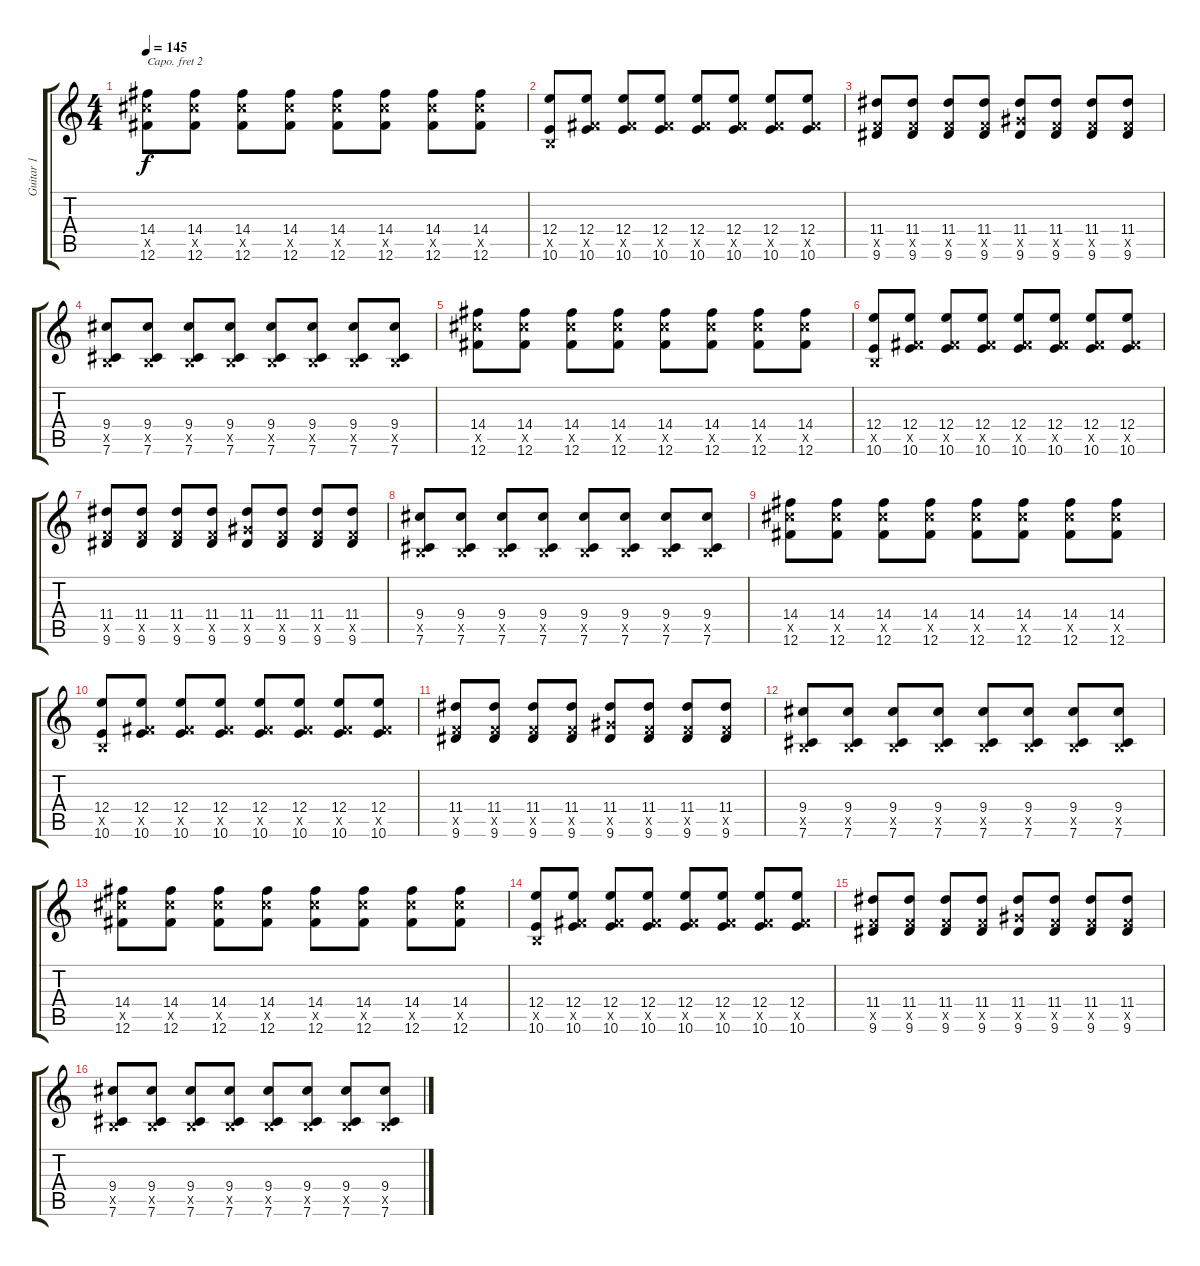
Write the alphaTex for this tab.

\track ("Guitar 1" "Guitar 1") {instrument electricguitarjazz}
\staff {score tabs}
\capo 2
\tuning (E4 B3 G3 D3 A2 E2) {hide}
\ts (4 4)
\tempo 145
\clef g2
\ks c
(14.4 14.5{x} 12.6).8{dy f} (14.4 14.5{x} 12.6).8 (14.4 14.5{x} 12.6).8 (14.4 14.5{x} 12.6).8 (14.4 14.5{x} 12.6).8 (14.4 14.5{x} 12.6).8 (14.4 14.5{x} 12.6).8 (14.4 14.5{x} 12.6).8 |
(12.4 0.5{x} 10.6).8 (12.4 7.5{x} 10.6).8 (12.4 7.5{x} 10.6).8 (12.4 7.5{x} 10.6).8 (12.4 7.5{x} 10.6).8 (12.4 7.5{x} 10.6).8 (12.4 7.5{x} 10.6).8 (12.4 7.5{x} 10.6).8 |
(11.4 6.5{x} 9.6).8 (11.4 6.5{x} 9.6).8 (11.4 6.5{x} 9.6).8 (11.4 6.5{x} 9.6).8 (11.4 9.5{x} 9.6).8 (11.4 6.5{x} 9.6).8 (11.4 6.5{x} 9.6).8 (11.4 6.5{x} 9.6).8 |
(9.4 0.5{x} 7.6).8 (9.4 0.5{x} 7.6).8 (9.4 0.5{x} 7.6).8 (9.4 0.5{x} 7.6).8 (9.4 0.5{x} 7.6).8 (9.4 0.5{x} 7.6).8 (9.4 0.5{x} 7.6).8 (9.4 0.5{x} 7.6).8 |
(14.4 14.5{x} 12.6).8 (14.4 14.5{x} 12.6).8 (14.4 14.5{x} 12.6).8 (14.4 14.5{x} 12.6).8 (14.4 14.5{x} 12.6).8 (14.4 14.5{x} 12.6).8 (14.4 14.5{x} 12.6).8 (14.4 14.5{x} 12.6).8 |
(12.4 0.5{x} 10.6).8 (12.4 7.5{x} 10.6).8 (12.4 7.5{x} 10.6).8 (12.4 7.5{x} 10.6).8 (12.4 7.5{x} 10.6).8 (12.4 7.5{x} 10.6).8 (12.4 7.5{x} 10.6).8 (12.4 7.5{x} 10.6).8 |
(11.4 6.5{x} 9.6).8 (11.4 6.5{x} 9.6).8 (11.4 6.5{x} 9.6).8 (11.4 6.5{x} 9.6).8 (11.4 9.5{x} 9.6).8 (11.4 6.5{x} 9.6).8 (11.4 6.5{x} 9.6).8 (11.4 6.5{x} 9.6).8 |
(9.4 0.5{x} 7.6).8 (9.4 0.5{x} 7.6).8 (9.4 0.5{x} 7.6).8 (9.4 0.5{x} 7.6).8 (9.4 0.5{x} 7.6).8 (9.4 0.5{x} 7.6).8 (9.4 0.5{x} 7.6).8 (9.4 0.5{x} 7.6).8 |
(14.4 14.5{x} 12.6).8 (14.4 14.5{x} 12.6).8 (14.4 14.5{x} 12.6).8 (14.4 14.5{x} 12.6).8 (14.4 14.5{x} 12.6).8 (14.4 14.5{x} 12.6).8 (14.4 14.5{x} 12.6).8 (14.4 14.5{x} 12.6).8 |
(12.4 0.5{x} 10.6).8 (12.4 7.5{x} 10.6).8 (12.4 7.5{x} 10.6).8 (12.4 7.5{x} 10.6).8 (12.4 7.5{x} 10.6).8 (12.4 7.5{x} 10.6).8 (12.4 7.5{x} 10.6).8 (12.4 7.5{x} 10.6).8 |
(11.4 6.5{x} 9.6).8 (11.4 6.5{x} 9.6).8 (11.4 6.5{x} 9.6).8 (11.4 6.5{x} 9.6).8 (11.4 9.5{x} 9.6).8 (11.4 6.5{x} 9.6).8 (11.4 6.5{x} 9.6).8 (11.4 6.5{x} 9.6).8 |
(9.4 0.5{x} 7.6).8 (9.4 0.5{x} 7.6).8 (9.4 0.5{x} 7.6).8 (9.4 0.5{x} 7.6).8 (9.4 0.5{x} 7.6).8 (9.4 0.5{x} 7.6).8 (9.4 0.5{x} 7.6).8 (9.4 0.5{x} 7.6).8 |
(14.4 14.5{x} 12.6).8 (14.4 14.5{x} 12.6).8 (14.4 14.5{x} 12.6).8 (14.4 14.5{x} 12.6).8 (14.4 14.5{x} 12.6).8 (14.4 14.5{x} 12.6).8 (14.4 14.5{x} 12.6).8 (14.4 14.5{x} 12.6).8 |
(12.4 0.5{x} 10.6).8 (12.4 7.5{x} 10.6).8 (12.4 7.5{x} 10.6).8 (12.4 7.5{x} 10.6).8 (12.4 7.5{x} 10.6).8 (12.4 7.5{x} 10.6).8 (12.4 7.5{x} 10.6).8 (12.4 7.5{x} 10.6).8 |
(11.4 6.5{x} 9.6).8 (11.4 6.5{x} 9.6).8 (11.4 6.5{x} 9.6).8 (11.4 6.5{x} 9.6).8 (11.4 9.5{x} 9.6).8 (11.4 6.5{x} 9.6).8 (11.4 6.5{x} 9.6).8 (11.4 6.5{x} 9.6).8 |
(9.4 0.5{x} 7.6).8 (9.4 0.5{x} 7.6).8 (9.4 0.5{x} 7.6).8 (9.4 0.5{x} 7.6).8 (9.4 0.5{x} 7.6).8 (9.4 0.5{x} 7.6).8 (9.4 0.5{x} 7.6).8 (9.4 0.5{x} 7.6).8
